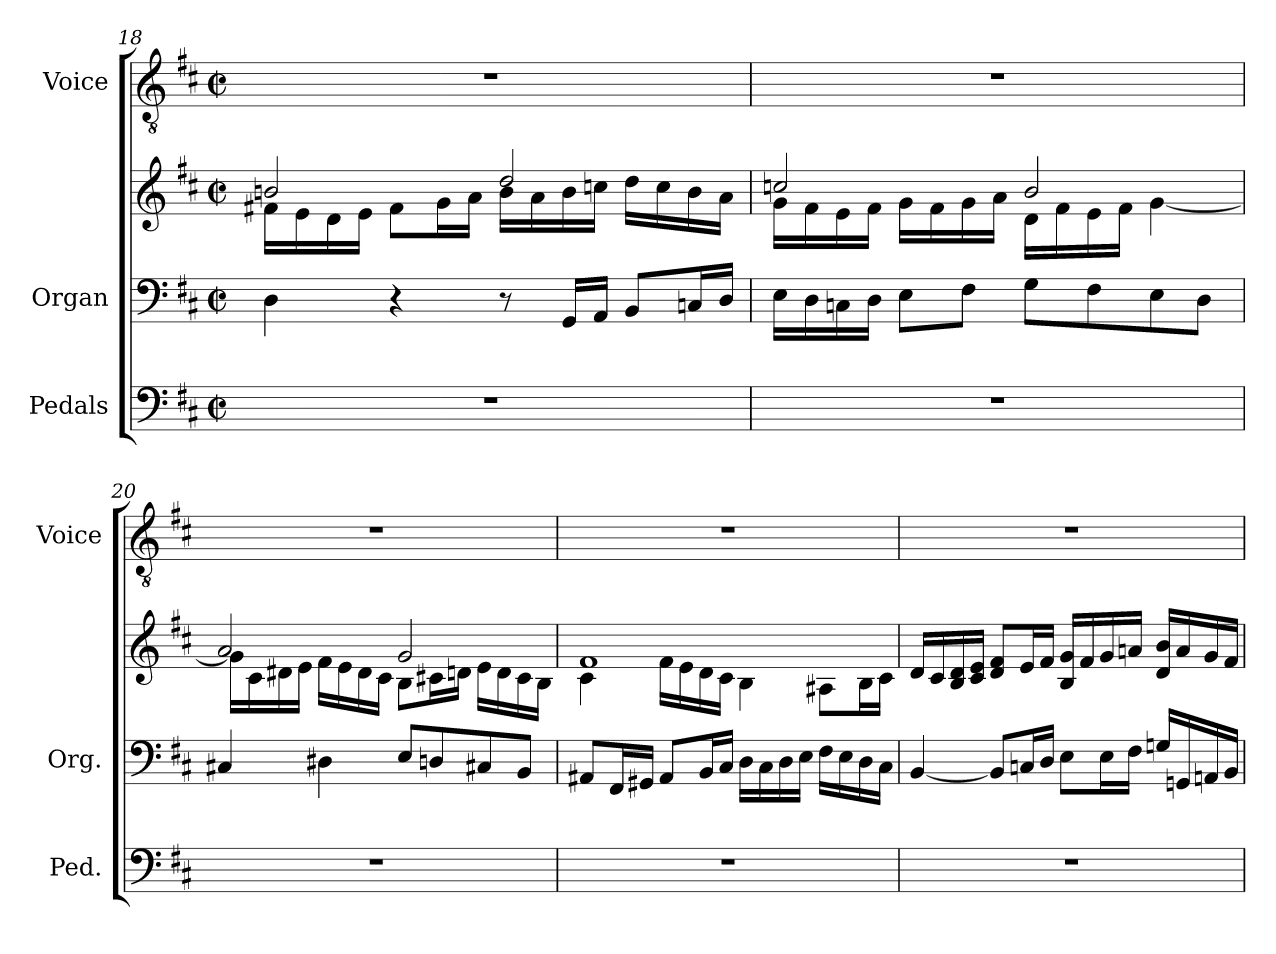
**kern	**kern	**kern	**kern
*part3	*part2	*part2	*part1
*staff4	*staff3	*staff2	*staff1
*I"Pedals	*I"Organ	*	*I"Voice
*I'Ped.	*I'Org.	*	*I'Voice
*clefF4	*clefF4	*clefG2	*clefGv2
*	*	*	*ITrd7c12
*k[f#c#]	*k[f#c#]	*k[f#c#]	*k[f#c#]
*b:	*b:	*b:	*b:
*M2/2	*M2/2	*M2/2	*M2/2
*met(c|)	*met(c|)	*met(c|)	*met(c|)
=18	=18	=18	=18
*	*	*^	*
1r	4Di\	2bni/	16f#Xi\LL	1r
.	.	.	16ei\	.
.	.	.	16di\	.
.	.	.	16ei\JJ	.
.	4r	.	8f#i\L	.
.	.	.	16gi\L	.
.	.	.	16ai\JJ	.
.	8r	2ddi/	16bi\LL	.
.	.	.	16ai\	.
.	16GGi/LL	.	16bi\	.
.	16AAi/JJ	.	16ccni\JJ	.
.	8BBi/L	.	16ddi\LL	.
.	.	.	16cci\	.
.	16Cni/L	.	16bi\	.
.	16Di/JJ	.	16ai\JJ	.
=19	=19	=19	=19	=19
1r	16Ei\LL	2ccni/	16gi\LL	1r
.	16Di\	.	16f#i\	.
.	16Cni\	.	16ei\	.
.	16Di\JJ	.	16f#i\JJ	.
.	8Ei\L	.	16gi\LL	.
.	.	.	16f#i\	.
.	8F#i\J	.	16gi\	.
.	.	.	16ai\JJ	.
.	8Gi\L	2bi/	16di\LL	.
.	.	.	16f#i\	.
.	8F#i\	.	16ei\	.
.	.	.	16f#i\JJ	.
.	8Ei\	.	[<4gi\	.
.	8Di\J	.	.	.
!!LO:PB:g=z
=20	=20	=20	=20	=20
1r	4C#Xi/	2ai/	16gi\LL]	1r
.	.	.	16c#i\	.
.	.	.	16d#Xi\	.
.	.	.	16ei\JJ	.
.	4D#Xi\	.	16f#i\LL	.
.	.	.	16ei\	.
.	.	.	16d#i\	.
.	.	.	16c#i\JJ	.
.	8Ei/L	2gi/	8Bi\L	.
.	8Dni/	.	16c#Xi\L	.
.	.	.	16dni\JJ	.
.	8C#Xi/	.	16ei\LL	.
.	.	.	16di\	.
.	8BBi/J	.	16c#i\	.
.	.	.	16Bi\JJ	.
=21	=21	=21	=21	=21
1r	8AA#Xi/L	1f#i	4c#i\	1r
.	16FF#i/L	.	.	.
.	16GG#Xi/JJ	.	.	.
.	8AA#i/L	.	16f#i\LL	.
.	.	.	16ei\	.
.	16BBi/L	.	16di\	.
.	16C#i/JJ	.	16c#i\JJ	.
.	16Di\LL	.	4Bi\	.
.	16C#i\	.	.	.
.	16Di\	.	.	.
.	16Ei\JJ	.	.	.
.	16F#i\LL	.	8A#Xi\L	.
.	16Ei\	.	.	.
.	16Di\	.	16Bi\L	.
.	16C#i\JJ	.	16c#i\JJ	.
*	*	*v	*v	*
=22	=22	=22	=22
1r	[<4BBi/	16di/LL	1r
.	.	16c#i/	.
.	.	16Bi/ 16di	.
.	.	16c#i/ 16eiJJ	.
.	8BBi/L]	8di/ 8f#iL	.
.	16Cni/L	16ei/L	.
.	16Di/JJ	16f#i/JJ	.
.	8Ei\L	16Bi/ 16giLL	.
.	.	16f#i/	.
.	16Ei\L	16gi/	.
.	16F#i\JJ	16ani/JJ	.
.	16Gni/LL	16di/ 16biLL	.
.	16GGni/	16ai/	.
.	16AAni/	16gi/	.
.	16BBi/JJ	16f#i/JJ	.
=	=	=	=
*-	*-	*-	*-
